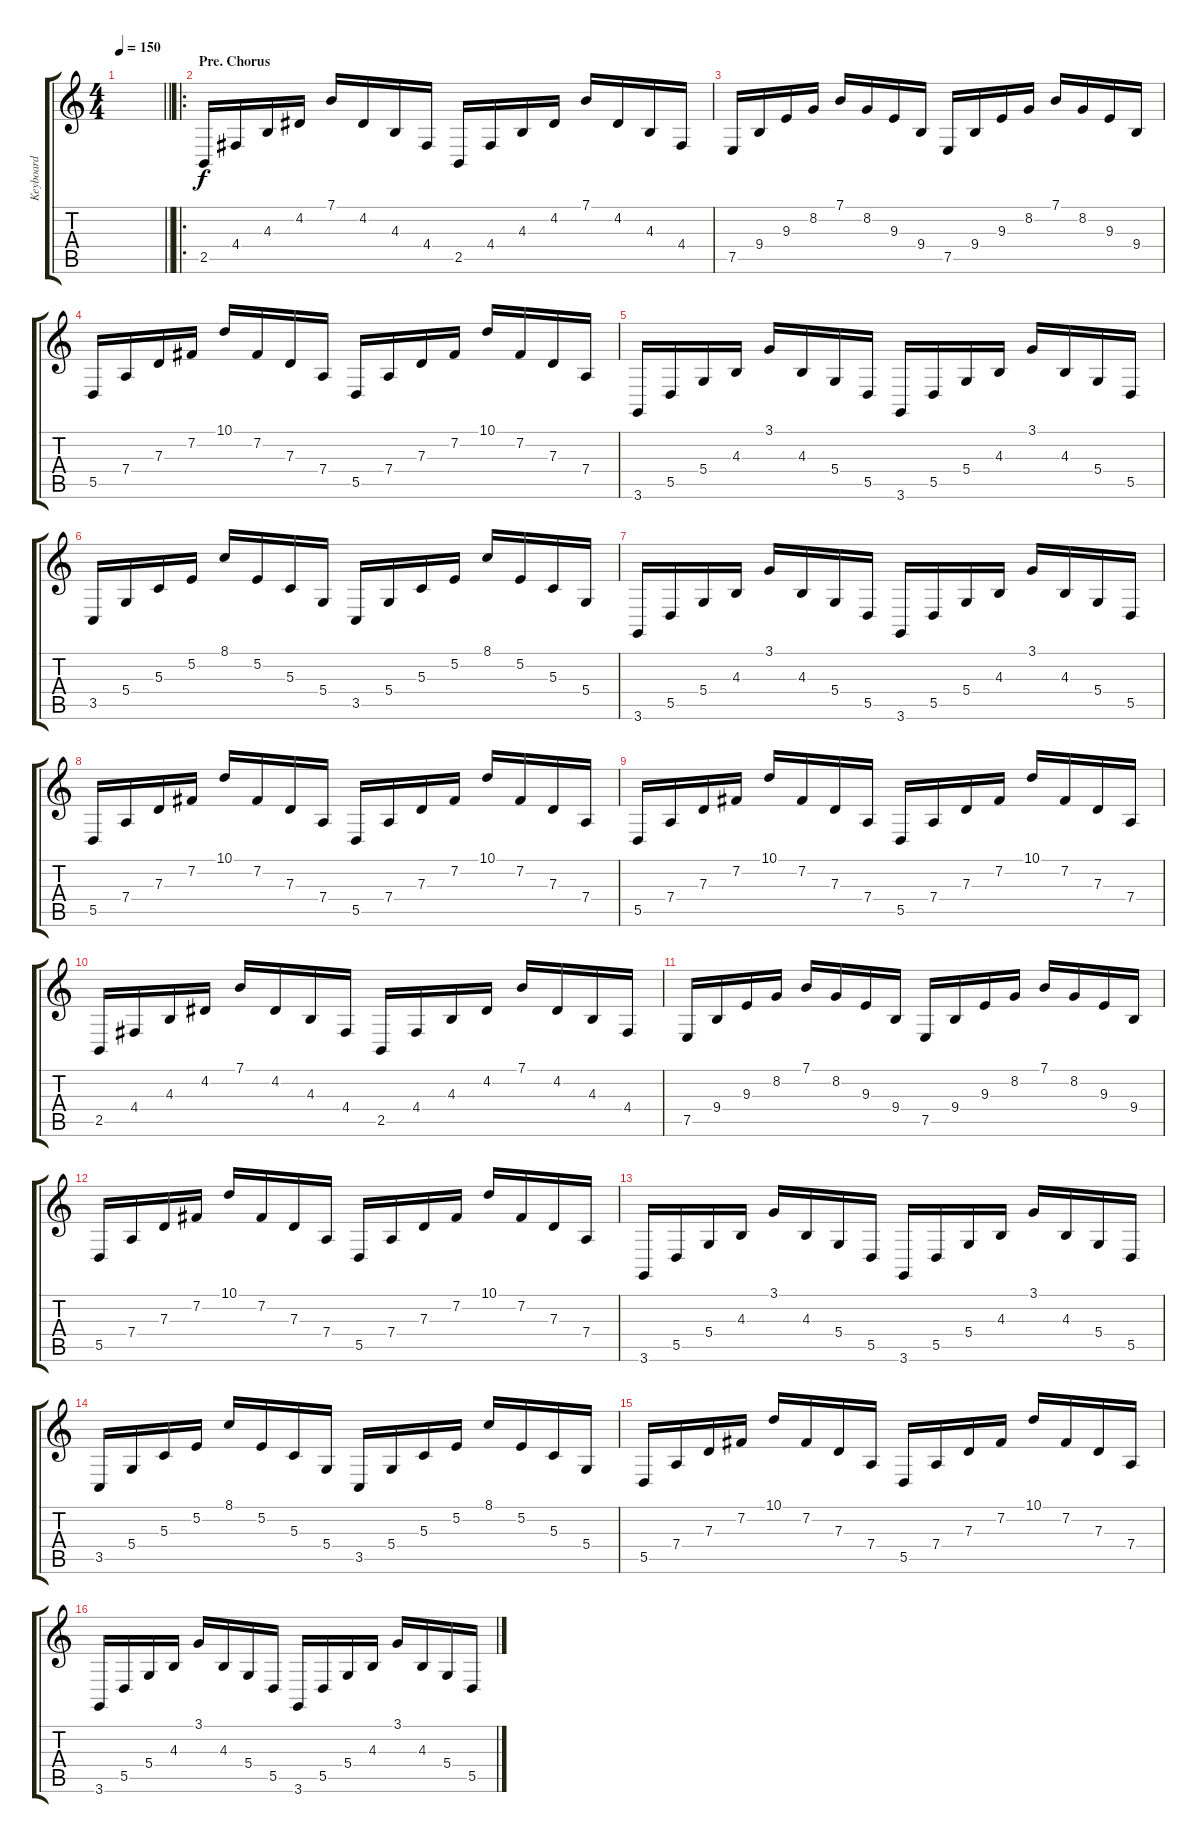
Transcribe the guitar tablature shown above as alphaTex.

\track ("Keyboard" "Keyboard") {instrument lead2sawtooth}
\staff {score tabs}
\tuning (E4 B3 G3 D3 A2 E2) {hide}
\ts (4 4)
\tempo 150
\clef g2
\barLineRight lightlight
\ks c
|
\ro
\section ("" "Pre. Chorus")
2.5.16 4.4.16 4.3.16 4.2.16 7.1.16 4.2.16 4.3.16 4.4.16 2.5.16 4.4.16 4.3.16 4.2.16 7.1.16 4.2.16 4.3.16 4.4.16 |
7.5.16 9.4.16 9.3.16 8.2.16 7.1.16 8.2.16 9.3.16 9.4.16 7.5.16 9.4.16 9.3.16 8.2.16 7.1.16 8.2.16 9.3.16 9.4.16 |
5.5.16 7.4.16 7.3.16 7.2.16 10.1.16 7.2.16 7.3.16 7.4.16 5.5.16 7.4.16 7.3.16 7.2.16 10.1.16 7.2.16 7.3.16 7.4.16 |
3.6.16 5.5.16 5.4.16 4.3.16 3.1.16 4.3.16 5.4.16 5.5.16 3.6.16 5.5.16 5.4.16 4.3.16 3.1.16 4.3.16 5.4.16 5.5.16 |
3.5.16 5.4.16 5.3.16 5.2.16 8.1.16 5.2.16 5.3.16 5.4.16 3.5.16 5.4.16 5.3.16 5.2.16 8.1.16 5.2.16 5.3.16 5.4.16 |
3.6.16 5.5.16 5.4.16 4.3.16 3.1.16 4.3.16 5.4.16 5.5.16 3.6.16 5.5.16 5.4.16 4.3.16 3.1.16 4.3.16 5.4.16 5.5.16 |
5.5.16 7.4.16 7.3.16 7.2.16 10.1.16 7.2.16 7.3.16 7.4.16 5.5.16 7.4.16 7.3.16 7.2.16 10.1.16 7.2.16 7.3.16 7.4.16 |
5.5.16 7.4.16 7.3.16 7.2.16 10.1.16 7.2.16 7.3.16 7.4.16 5.5.16 7.4.16 7.3.16 7.2.16 10.1.16 7.2.16 7.3.16 7.4.16 |
2.5.16 4.4.16 4.3.16 4.2.16 7.1.16 4.2.16 4.3.16 4.4.16 2.5.16 4.4.16 4.3.16 4.2.16 7.1.16 4.2.16 4.3.16 4.4.16 |
7.5.16 9.4.16 9.3.16 8.2.16 7.1.16 8.2.16 9.3.16 9.4.16 7.5.16 9.4.16 9.3.16 8.2.16 7.1.16 8.2.16 9.3.16 9.4.16 |
5.5.16 7.4.16 7.3.16 7.2.16 10.1.16 7.2.16 7.3.16 7.4.16 5.5.16 7.4.16 7.3.16 7.2.16 10.1.16 7.2.16 7.3.16 7.4.16 |
3.6.16 5.5.16 5.4.16 4.3.16 3.1.16 4.3.16 5.4.16 5.5.16 3.6.16 5.5.16 5.4.16 4.3.16 3.1.16 4.3.16 5.4.16 5.5.16 |
3.5.16 5.4.16 5.3.16 5.2.16 8.1.16 5.2.16 5.3.16 5.4.16 3.5.16 5.4.16 5.3.16 5.2.16 8.1.16 5.2.16 5.3.16 5.4.16 |
5.5.16 7.4.16 7.3.16 7.2.16 10.1.16 7.2.16 7.3.16 7.4.16 5.5.16 7.4.16 7.3.16 7.2.16 10.1.16 7.2.16 7.3.16 7.4.16 |
3.6.16 5.5.16 5.4.16 4.3.16 3.1.16 4.3.16 5.4.16 5.5.16 3.6.16 5.5.16 5.4.16 4.3.16 3.1.16 4.3.16 5.4.16 5.5.16
